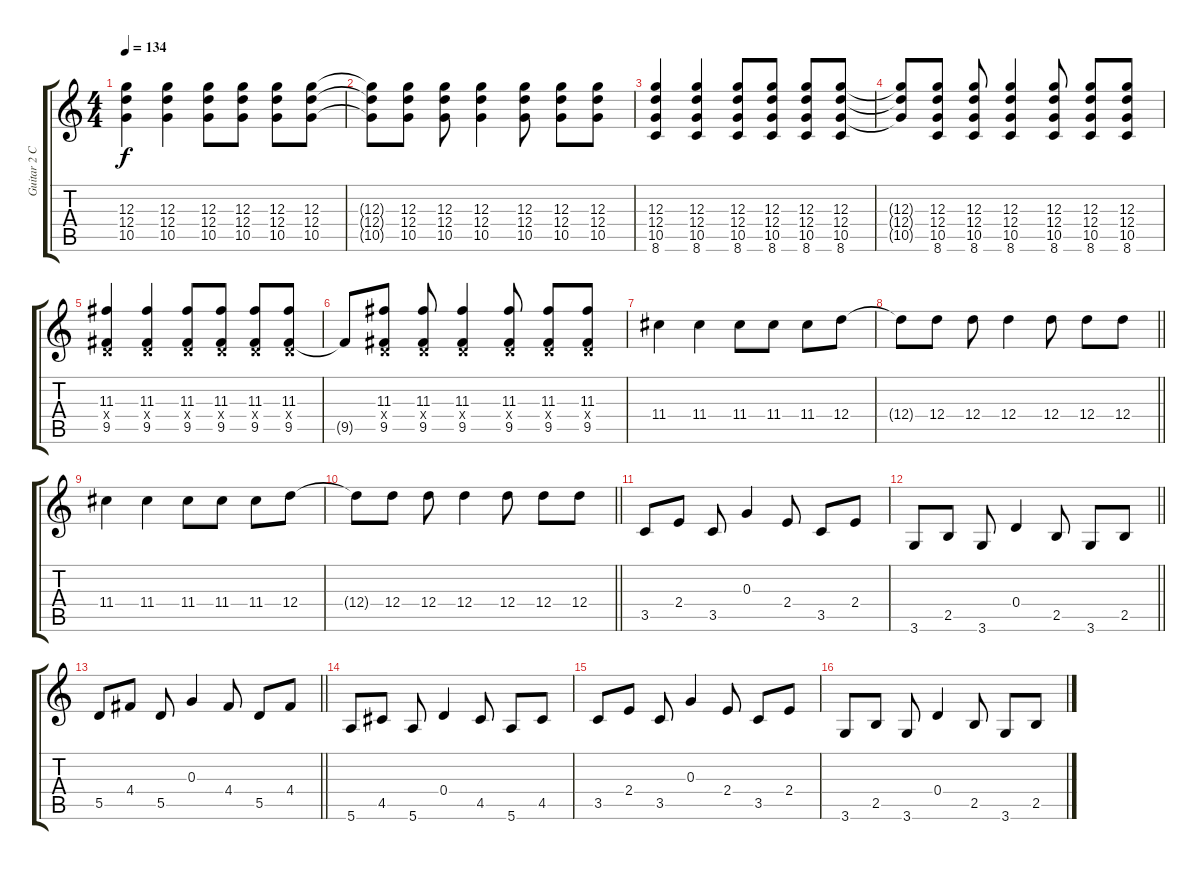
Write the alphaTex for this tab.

\track ("Guitar 2 Chris" "Guitar 2 C") {instrument electricguitarclean}
\staff {score tabs}
\tuning (E4 B3 G3 D3 A2 E2) {hide}
\ts (4 4)
\tempo 134
\clef g2
\ks c
(12.3 12.4 10.5).4{dy f} (12.3 12.4 10.5).4 (12.3 12.4 10.5).8 (12.3 12.4 10.5).8 (12.3 12.4 10.5).8 (12.3 12.4 10.5).8 |
(12.3{t} 12.4{t} 10.5{t}).8 (12.3 12.4 10.5).8 (12.3 12.4 10.5).8 (12.3 12.4 10.5).4 (12.3 12.4 10.5).8 (12.3 12.4 10.5).8 (12.3 12.4 10.5).8 |
(12.3 12.4 10.5 8.6).4 (12.3 12.4 10.5 8.6).4 (12.3 12.4 10.5 8.6).8 (12.3 12.4 10.5 8.6).8 (12.3 12.4 10.5 8.6).8 (12.3 12.4 10.5 8.6).8 |
(12.3{t} 12.4{t} 10.5{t}).8 (12.3 12.4 10.5 8.6).8 (12.3 12.4 10.5 8.6).8 (12.3 12.4 10.5 8.6).4 (12.3 12.4 10.5 8.6).8 (12.3 12.4 10.5 8.6).8 (12.3 12.4 10.5 8.6).8 |
(11.3 0.4{x} 9.5).4 (11.3 0.4{x} 9.5).4 (11.3 0.4{x} 9.5).8 (11.3 0.4{x} 9.5).8 (11.3 0.4{x} 9.5).8 (11.3 0.4{x} 9.5).8 |
9.5{t}.8 (11.3 0.4{x} 9.5).8 (11.3 0.4{x} 9.5).8 (11.3 0.4{x} 9.5).4 (11.3 0.4{x} 9.5).8 (11.3 0.4{x} 9.5).8 (11.3 0.4{x} 9.5).8 |
11.4.4 11.4.4 11.4.8 11.4.8 11.4.8 12.4.8 |
\barLineRight lightlight
12.4{t}.8 12.4.8 12.4.8 12.4.4 12.4.8 12.4.8 12.4.8 |
11.4.4 11.4.4 11.4.8 11.4.8 11.4.8 12.4.8 |
\barLineRight lightlight
12.4{t}.8 12.4.8 12.4.8 12.4.4 12.4.8 12.4.8 12.4.8 |
3.5.8 2.4.8 3.5.8 0.3.4 2.4.8 3.5.8 2.4.8 |
\barLineRight lightlight
3.6.8 2.5.8 3.6.8 0.4.4 2.5.8 3.6.8 2.5.8 |
\barLineRight lightlight
5.5.8 4.4.8 5.5.8 0.3.4 4.4.8 5.5.8 4.4.8 |
5.6.8 4.5.8 5.6.8 0.4.4 4.5.8 5.6.8 4.5.8 |
3.5.8 2.4.8 3.5.8 0.3.4 2.4.8 3.5.8 2.4.8 |
3.6.8 2.5.8 3.6.8 0.4.4 2.5.8 3.6.8 2.5.8
